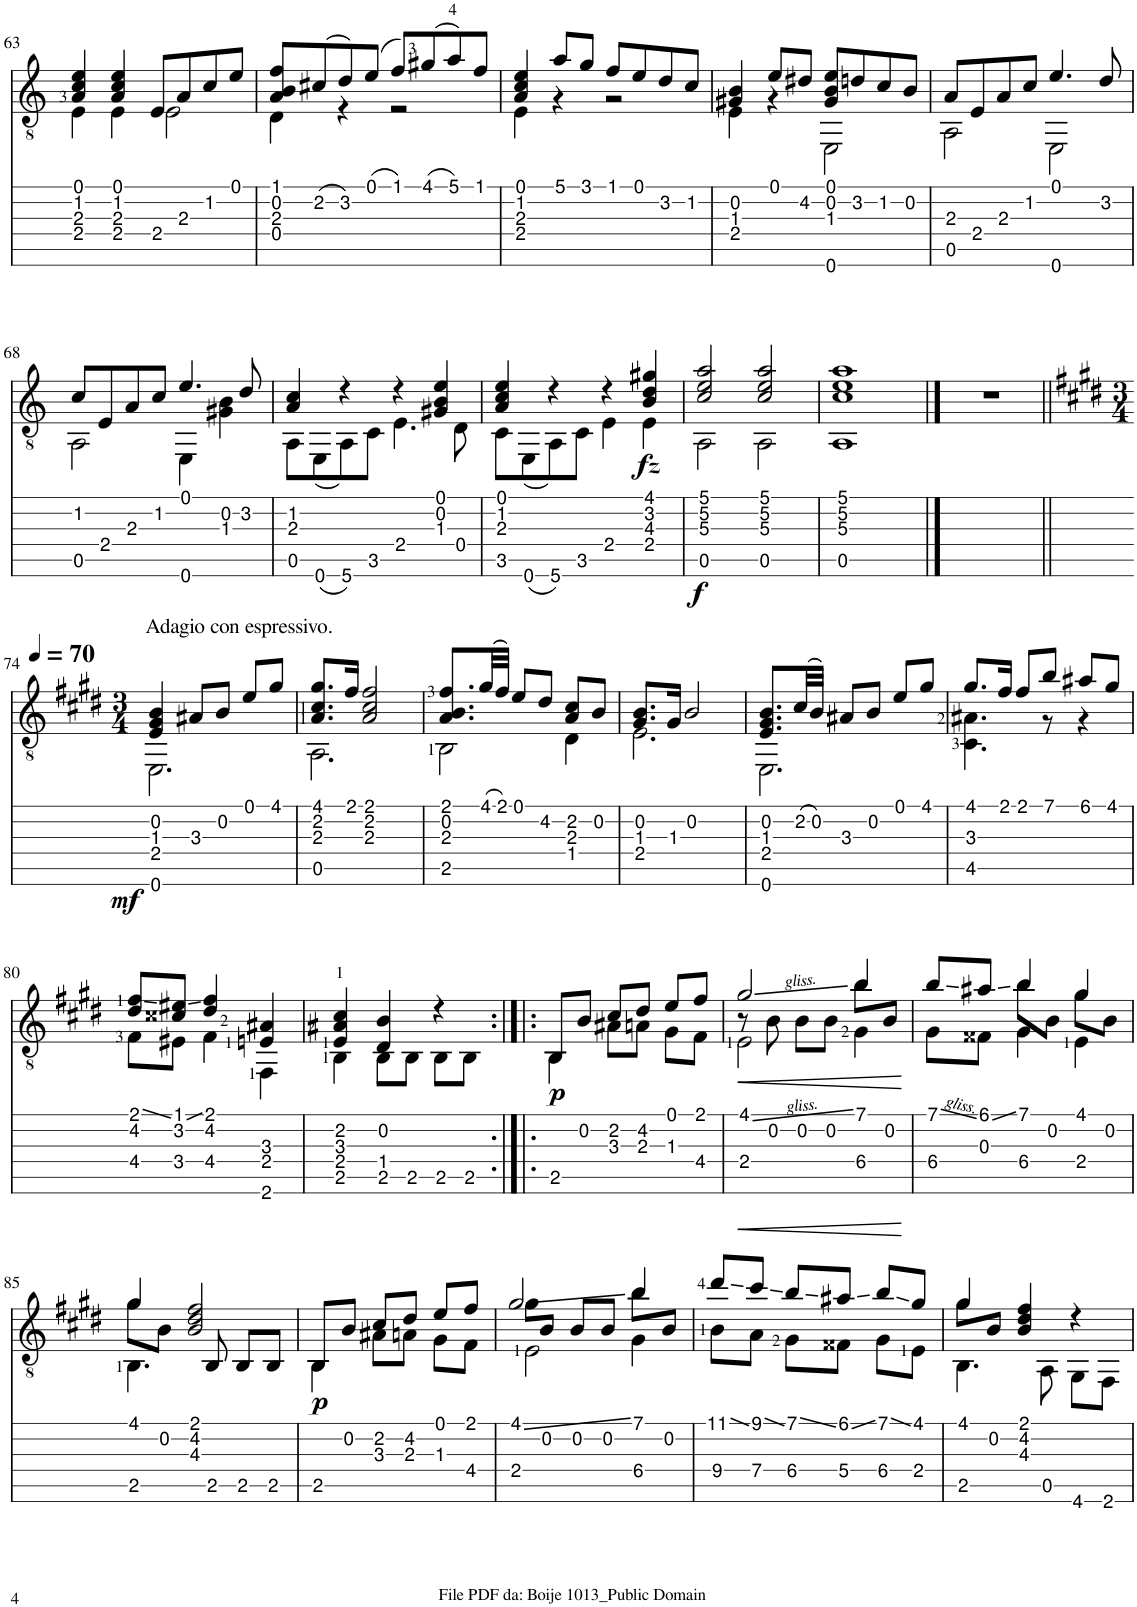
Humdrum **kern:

**kern	**kern	**dynam
*part1	*part1	*part1
*staff2	*staff1	*staff1/2
*I"Guitar	*	*
*I'Guit.	*	*
!!LO:PB:g=z
*	*clefGv2	*
*k[]	*k[]	*
*M4/4	*M4/4	*
=63	=63	=63
*^	*^	*
4A 4c 4e	4E	4A/ 4c/ 4e/	4E\	.
4A 4c 4e	4E	4A/ 4c/ 4e/	4E\	.
8EL	2E	8E/L	2E\	.
8AJ	.	8A/	.	.
8cL	.	8c/	.	.
8eJ	.	8e/J	.	.
=64	=64	=64	=64	=64
8A\ 8B\ 8f\L	4D	8A/ 8B/ 8f/L	4D\	.
8c#J	.	(8c#X/	.	.
8dL	4r	8d/)	4r	.
8eJ	.	(8e/J	.	.
8fL	2r	8f/L)	2r	.
8g#J	.	(8g#X/	.	.
8aL	.	8a/)	.	.
8fJ	.	8f/J	.	.
=65	=65	=65	=65	=65
4A 4c 4e	4E	4A/ 4c/ 4e/	4E\	.
8aL	4r	8a/L	4r	.
8gJ	.	8g/J	.	.
8fL	2r	8f/L	2r	.
8eJ	.	8e/	.	.
8dL	.	8d/	.	.
8cJ	.	8c/J	.	.
=66	=66	=66	=66	=66
4G# 4B	4E	4G#X/ 4B/	4E\	.
8eL	4r	8e/L	4r	.
8d#J	.	8d#X/J	.	.
8G#\ 8B\ 8e\L	2EE	8G#/ 8B/ 8e/L	2EE\	.
8dJ	.	8dn/	.	.
8cL	.	8c/	.	.
8BJ	.	8B/J	.	.
=67	=67	=67	=67	=67
8AL	2AA	8A/L	2AA\	.
8EJ	.	8E/	.	.
8AL	.	8A/	.	.
8cJ	.	8c/J	.	.
4.e	2EE	4.e/	2EE\	.
8d	.	8d/	.	.
!!LO:LB:g=z	!!
=68	=68	=68	=68	=68
8cL	2AA	8c/L	2AA\	.
8EJ	.	8E/	.	.
8AL	.	8A/	.	.
8cJ	.	8c/J	.	.
4.e	4EE	4.e/	4EE\	.
.	4G# 4B	.	4G#X\ 4B\	.
8d	.	8d/	.	.
=69	=69	=69	=69	=69
4A 4c	8AAL	4A/ 4c/	8AA\L	.
.	8EEJ	.	(8EE\	.
4r	8AAL	4r	8AA\)	.
.	8CJ	.	8C\J	.
4r	4.E	4r	4.E\	.
4G# 4B 4e	.	4G#X/ 4B/ 4e/	.	.
.	8D	.	8D\	.
=70	=70	=70	=70	=70
4A 4c 4e	8CL	4A/ 4c/ 4e/	8C\L	.
.	8EEJ	.	(8EE\	.
4r	8AAL	4r	8AA\)	.
.	8CJ	.	8C\J	.
4r	4E	4r	4E\	.
!	!	!	!	!LO:DY:b
4B 4d 4g#	4E	4B/ 4d/ 4g#X/	4E\	fz
=71	=71	=71	=71	=71
!	!	!	!	!LO:DY:b=2
2c 2e 2a	2AA	2c/ 2e/ 2a/	2AA\	f
2c 2e 2a	2AA	2c/ 2e/ 2a/	2AA\	.
=72	=72	=72	=72	=72
1c 1e 1a	1AA	1c 1e 1a	1AA	.
*v	*v	*	*	*
*	*v	*v	*
==73	==73	==73
1r	1r	.
!!LO:LB:g=z
=74||	=74||	=74||
*k[f#c#g#d#]	*k[f#c#g#d#]	*
*M3/4	*M3/4	*
*	*MM70	*
*^	*^	*
!	!	!LO:TX:a:t=Adagio con espressivo.	!	!
!	!	!	!	!LO:DY:b=2
4E 4G# 4B	2.EE	4E/ 4G#/ 4B/	2.EE\	mf
8A#L	.	8A#X/L	.	.
8BJ	.	8B/J	.	.
8eL	.	8e/L	.	.
8g#J	.	8g#/J	.	.
=75	=75	=75	=75	=75
8.A\ 8.c#\ 8.g#\L	2.AA	8.A/ 8.c#/ 8.g#/L	2.AA\	.
16f#Jk	.	16f#/Jk	.	.
2A 2c# 2f#	.	2A/ 2c#/ 2f#/	.	.
=76	=76	=76	=76	=76
8.A\ 8.B\ 8.f#\L	2BB	8.A/ 8.B/ 8.f#/L	2BB\	.
32g#LL	.	(32g#/LL	.	.
32f#JJJ	.	32f#/JJJ)	.	.
8eL	.	8e/L	.	.
8d#J	.	8d#/J	.	.
8A\ 8c#\L	4D#	8A/ 8c#/L	4D#\	.
8BJ	.	8B/J	.	.
=77	=77	=77	=77	=77
8.G#\ 8.B\L	2.E	8.G#/ 8.B/L	2.E\	.
16G#Jk	.	16G#/Jk	.	.
2B	.	2B/	.	.
=78	=78	=78	=78	=78
8.E\ 8.G#\ 8.B\L	2.EE	8.E/ 8.G#/ 8.B/L	2.EE\	.
32c#LL	.	(32c#/LL	.	.
32BJJJ	.	32B/JJJ)	.	.
8A#L	.	8A#X/L	.	.
8BJ	.	8B/J	.	.
8eL	.	8e/L	.	.
8g#J	.	8g#/J	.	.
=79	=79	=79	=79	=79
8.g#L	4.C# 4.A#	8.g#/L	4.C#\ 4.A#X\	.
16f#Jk	.	16f#/Jk	.	.
8f#L	.	8f#/L	.	.
8bJ	8r	8b/J	8r	.
8a#L	4r	8a#X/L	4r	.
8g#J	.	8g#/J	.	.
!!LO:LB:g=z	!!
=80	=80	=80	=80	=80
8d#\ 8f#\L	8F#L	8d#/ 8f#/L	8F#\L	.
8c##\ 8e#\J	8E#J	8c##X/ 8e#X/J	8E#X\J	.
4d# 4f#	4F#	4d#/ 4f#/	4F#\	.
4E 4A#	4FF#	4En/ 4A#X/	4FF#\	.
=81	=81	=81	=81	=81
4E 4A# 4c#	4BB	4E/ 4A#X/ 4c#/	4BB\	.
4D# 4B	8BBL	4D#/ 4B/	8BB\L	.
.	8BBJ	.	8BB\J	.
4r	8BBL	4r	8BB\L	.
.	8BBJ	.	8BB\J	.
=82:|!|:	=82:|!|:	=82:|!|:	=82:|!|:	=82:|!|:
!	!	!	!	!LO:DY:b
8BBL	4BB	8BB/L	4BB\	p
8BJ	.	8B/J	.	.
8c#L	8A#L	8c#/L	8A#X\L	.
8d#J	8AJ	8d#/J	8An\J	.
8eL	8G#L	8e/L	8G#\L	.
8f#J	8F#J	8f#/J	8F#\J	.
=83	=83	=83	=83	=83
*	*^	*	*	*
!	!	!	!	!	!LO:HP:b
*	*	*	*	*^	*
2g#	8r	2E	2g#/	8r	2E\	<
.	8B	.	.	8B\	.	.
.	8BL	.	.	8B\L	.	.
.	8BJ	.	.	8B\J	.	.
4b	8bL	4G#	4b/	8b\L	4G#\	.
.	8BJ	.	.	8B/J	.	.
*v	*v	*v	*	*	*	*
*	*v	*v	*v	*
.	.	[
=84	=84	=84
*^	*^	*
*	*^	*	*^	*
8bL	8G#L	4ryy	8b/L	8G#\L	4ryy	.
8a#J	8F##J	.	8a#X/J	8F##X\J	.	.
4b	4G#	8bL	4b/	4G#\	8b\L	.
.	.	8BJ	.	.	8B\J	.
4g#	4E	8g#L	4g#/	4E\	8g#\L	.
.	.	8BJ	.	.	8B\J	.
!!LO:LB:g=z	!!	!!
=85	=85	=85	=85	=85	=85	=85
4g#	8g#L	4.BB	4g#/	8g#\L	4.BB\	.
.	8BJ	.	.	8B\J	.	.
2B 2d# 2f#	2ryy	.	2B/ 2d#/ 2f#/	2ryy	.	.
.	.	8BB	.	.	8BB/	.
.	.	8BBL	.	.	8BB/L	.
.	.	8BBJ	.	.	8BB/J	.
=86	=86	=86	=86	=86	=86	=86
!	!	!	!	!	!	!LO:DY:b
*	*v	*v	*	*	*	*
*	*	*	*v	*v	*
8BBL	4BB	8BB/L	4BB\	p
8BJ	.	8B/J	.	.
8c#L	8A#L	8c#/L	8A#X\L	.
8d#J	8AJ	8d#/J	8An\J	.
8eL	8G#L	8e/L	8G#\L	.
8f#J	8F#J	8f#/J	8F#\J	.
=87	=87	=87	=87	=87
*	*^	*	*^	*
2g#	8g#L	2E	2g#/	8g#\L	2E\	.
.	8BJ	.	.	8B/J	.	.
.	8BL	.	.	8B/L	.	.
.	8BJ	.	.	8B/J	.	.
4b	8bL	4G#	4b/	8b\L	4G#\	.
.	8BJ	.	.	8B/J	.	.
*	*v	*v	*	*	*	*
*	*	*	*v	*v	*
=88	=88	=88	=88	=88
8dd#L	8BL	8dd#/L	8B\L	.
8cc#J	8AJ	8cc#/J	8A\J	.
8bL	8G#L	8b/L	8G#\L	.
8a#J	8F##J	8a#X/J	8F##X\J	.
8bL	8G#L	8b/L	8G#\L	.
8g#J	8EJ	8g#/J	8E\J	.
=89	=89	=89	=89	=89
*	*^	*	*^	*
4g#	4.BB	8g#L	4g#/	4.BB\	8g#\L	.
.	.	8BJ	.	.	8B/J	.
4B 4d# 4f#	.	2ryy	4B/ 4d#/ 4f#/	.	2ryy	.
.	8AA	.	.	8AA\	.	.
4r	8GG#L	.	4r	8GG#\L	.	.
.	8FF#J	.	.	8FF#\J	.	.
*v	*v	*v	*	*	*	*
*	*v	*v	*v	*
=	=	=
*-	*-	*-
